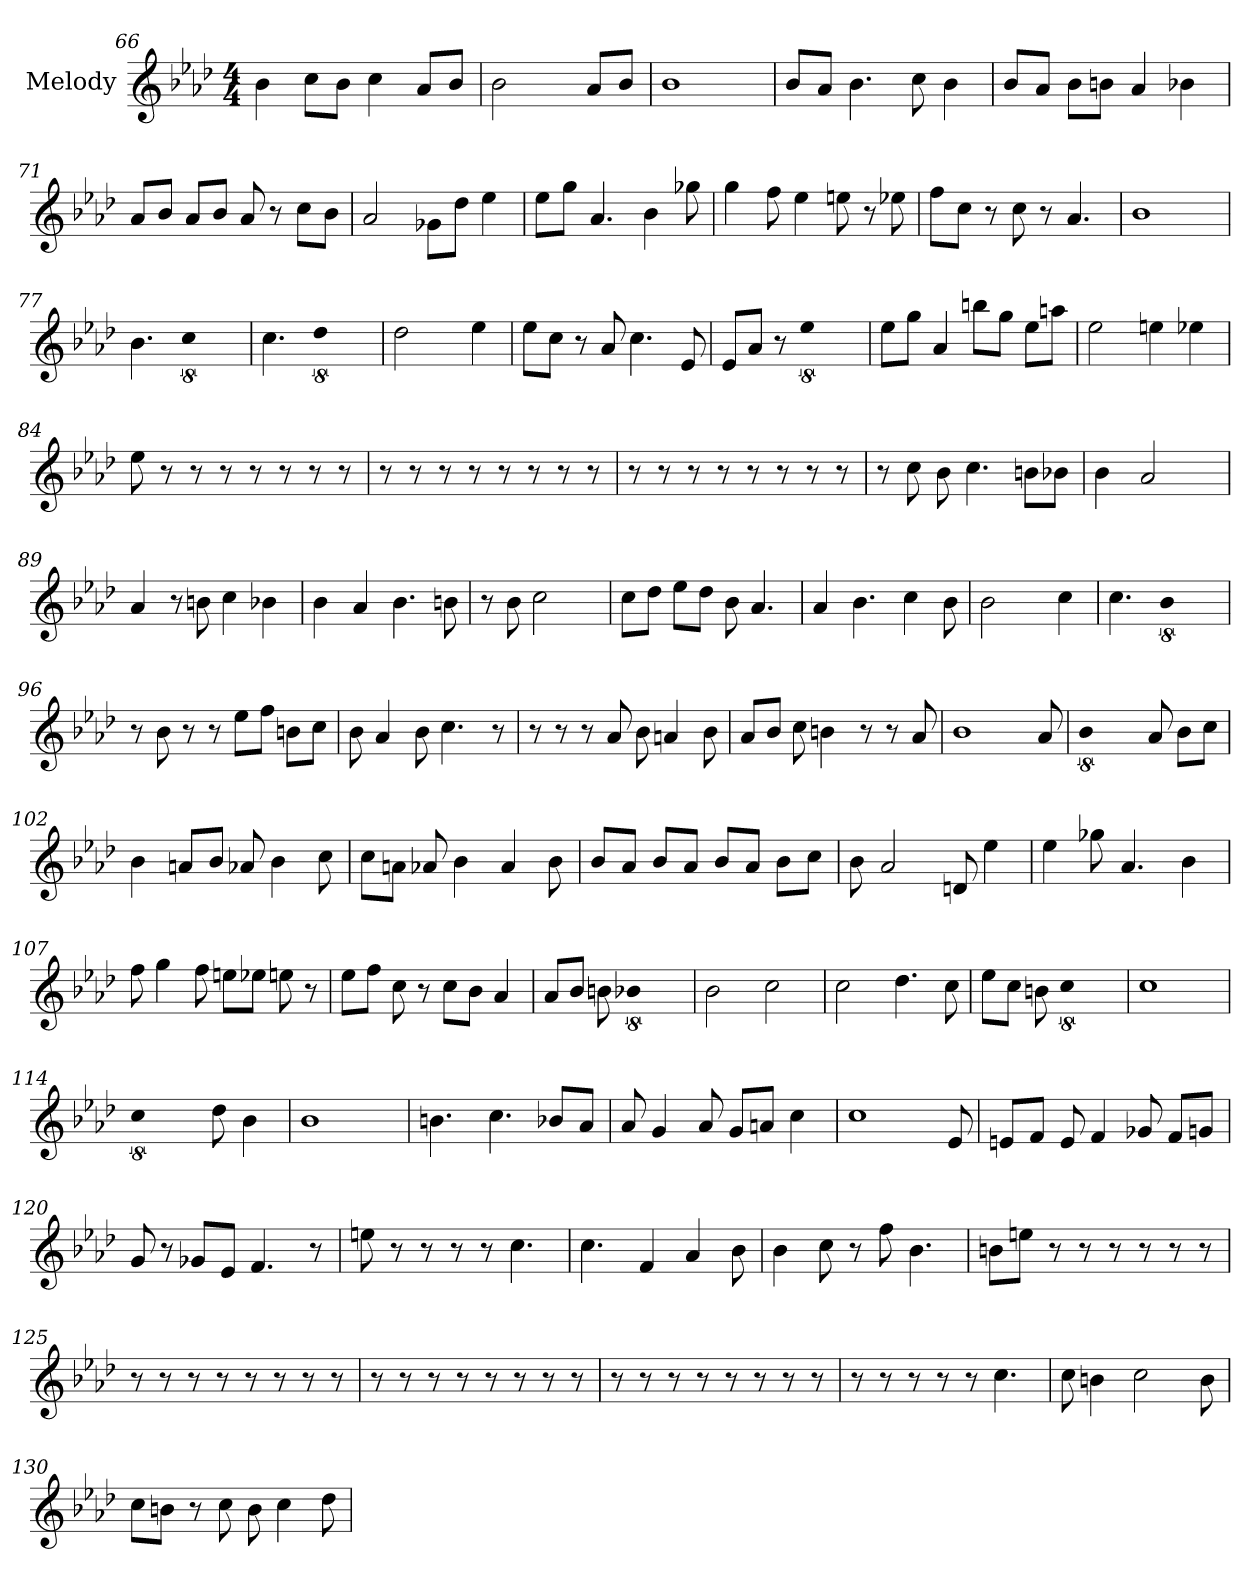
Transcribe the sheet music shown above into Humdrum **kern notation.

**kern
*part1
*staff1
*I"Melody
*clefG2
*k[b-e-a-d-]
*A-:
*M4/4
=66
4b-
8cc\L
8b-\J
4cc
8a-/L
8b-/J
=67
!LO:N:vis=2
2.b-
8a-/L
8b-/J
=68
1b-
=69
8b-/L
8a-/J
4.b-
8cc
4b-
=70
8b-/L
8a-/J
8b-\L
8b\J
4a-
4b-
=71
8a-/L
8b-/J
8a-/L
8b-/J
8a-
8r
8cc\L
8b-\J
=72
2a-
8g-\L
8dd-\J
4ee-
=73
8ee-\L
8gg\J
4.a-
4b-
8gg-
=74
4gg
8ff
4ee-
8ee
8r
8ee-
=75
8ff\L
8cc\J
8r
8cc
8r
4.a-
=76
1b-
=77
4.b-
!LO:N:vis=2
8%5cc
=78
4.cc
!LO:N:vis=2
8%5dd-
=79
!LO:N:vis=2
2.dd-
4ee-
=80
8ee-\L
8cc\J
8r
8a-
4.cc
8e-
=81
8e-/L
8a-/J
8r
!LO:N:vis=2
8%5ee-
=82
8ee-\L
8gg\J
4a-
8bb\L
8gg\J
8ee-\L
8aa\J
=83
2ee-
4ee
4ee-
=84
8ee-
8r
8r
8r
8r
8r
8r
8r
=85
8r
8r
8r
8r
8r
8r
8r
8r
=86
8r
8r
8r
8r
8r
8r
8r
8r
=87
8r
8cc
8b-
4.cc
8b\L
8b-\J
=88
4b-
!LO:N:vis=2
2.a-
=89
4a-
8r
8b
4cc
4b-
=90
4b-
4a-
4.b-
8b
=91
8r
8b-
!LO:N:vis=2
2.cc
=92
8cc\L
8dd-\J
8ee-\L
8dd-\J
8b-
4.a-
=93
4a-
4.b-
4cc
8b-
=94
!LO:N:vis=2
2.b-
4cc
=95
4.cc
!LO:N:vis=2
8%5b-
=96
8r
8b-
8r
8r
8ee-\L
8ff\J
8b\L
8cc\J
=97
8b-
4a-
8b-
4.cc
8r
=98
8r
8r
8r
8a-
8b-
4a
8b-
=99
8a-/L
8b-/J
8cc
4b
8r
8r
8a-
=100
!LO:N:vis=1
2..b-
8a-
=101
!LO:N:vis=2
8%5b-
8a-
8b-\L
8cc\J
=102
4b-
8a/L
8b-/J
8a-
4b-
8cc
=103
8cc\L
8a\J
8a-
4b-
4a-
8b-
=104
8b-/L
8a-/J
8b-/L
8a-/J
8b-/L
8a-/J
8b-\L
8cc\J
=105
8b-
2a-
8d
4ee-
=106
4ee-
8gg-
4.a-
4b-
=107
8ff
4gg
8ff
8ee\L
8ee-\J
8ee
8r
=108
8ee-\L
8ff\J
8cc
8r
8cc\L
8b-\J
4a-
=109
8a-/L
8b-/J
8b
!LO:N:vis=2
8%5b-
=110
2b-
2cc
=111
2cc
4.dd-
8cc
=112
8ee-\L
8cc\J
8b
!LO:N:vis=2
8%5cc
=113
1cc
=114
!LO:N:vis=2
8%5cc
8dd-
4b-
=115
1b-
=116
4.b
4.cc
8b-/L
8a-/J
=117
8a-
4g
8a-
8g/L
8a/J
4cc
=118
!LO:N:vis=1
2..cc
8e-
=119
8e/L
8f/J
8e
4f
8g-
8f/L
8g/J
=120
8g
8r
8g-/L
8e-/J
4.f
8r
=121
8ee
8r
8r
8r
8r
4.cc
=122
4.cc
4f
4a-
8b-
=123
4b-
8cc
8r
8ff
4.b-
=124
8b\L
8ee\J
8r
8r
8r
8r
8r
8r
=125
8r
8r
8r
8r
8r
8r
8r
8r
=126
8r
8r
8r
8r
8r
8r
8r
8r
=127
8r
8r
8r
8r
8r
8r
8r
8r
=128
8r
8r
8r
8r
8r
4.cc
=129
8cc
4b
2cc
8b
=130
8cc\L
8b\J
8r
8cc
8b
4cc
8dd-
=
*-
